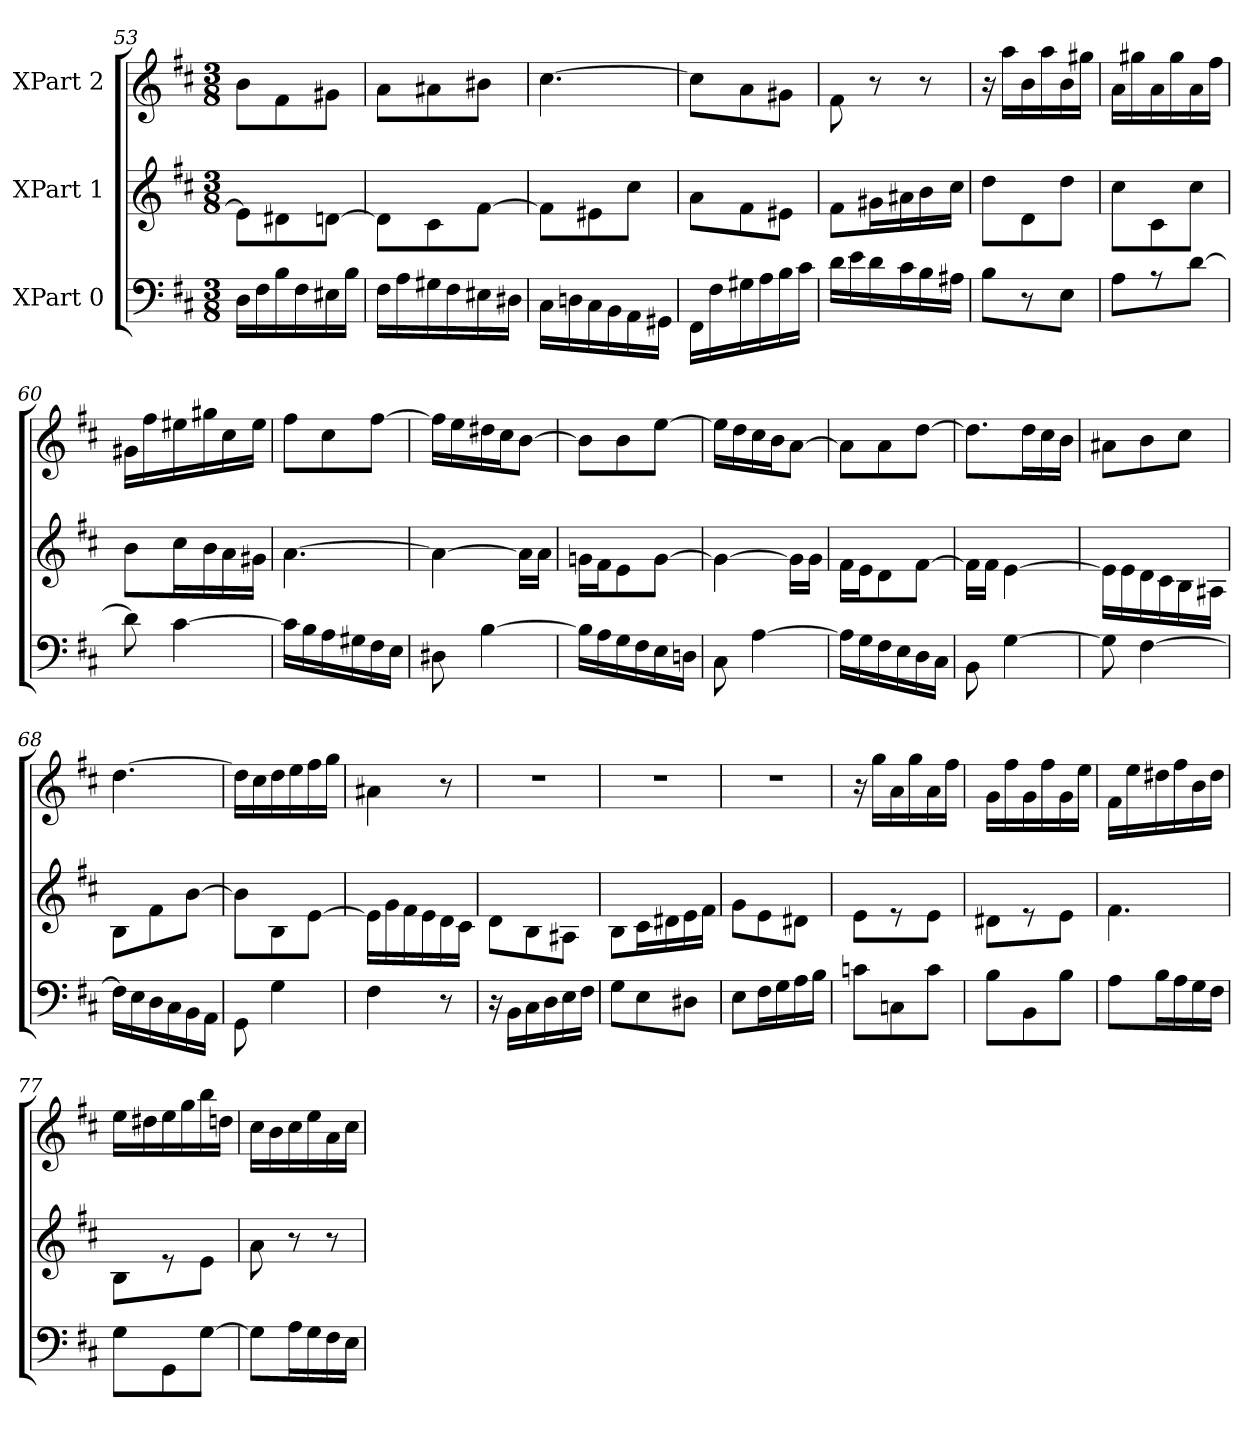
**kern	**kern	**kern
*part3	*part2	*part1
*staff3	*staff2	*staff1
*I"XPart 0	*I"XPart 1	*I"XPart 2
*clefF4	*clefG2	*clefG2
*k[f#c#]	*k[f#c#]	*k[f#c#]
*M3/8	*M3/8	*M3/8
=53	=53	=53
16D\L	8e\L]	8b\L
16F#\	.	.
16B\	8d#X\	8f#\
16F#\	.	.
16E#X\	[8dn\J	8g#X\J
16B\J	.	.
=54	=54	=54
16F#\L	8d\L]	8a\L
16A\	.	.
16G#X\	8c#\	8a#X\
16F#\	.	.
16E#X\	[8f#\J	8b#X\J
16D#X\J	.	.
=55	=55	=55
16C#\L	8f#\L]	[4.cc#\
16Dn\	.	.
16C#\	8e#X\	.
16BB\	.	.
16AA\	8cc#\J	.
16GG#X\J	.	.
=56	=56	=56
16FF#\L	8a\L	8cc#\L]
16F#\	.	.
16G#X\	8f#\	8a\
16A\	.	.
16B\	8e#X\J	8g#X\J
16c#\J	.	.
=57	=57	=57
16d\L	8f#\L	8f#\
16e\	.	.
16d\	16g#X\	8r
16c#\	16a#X\	.
16B\	16b\	8r
16A#X\J	16cc#\J	.
=58	=58	=58
8B\L	8dd\L	16r
.	.	16aa\L
8r	8d\	16b\
.	.	16aa\
8E\J	8dd\J	16b\
.	.	16gg#X\J
=59	=59	=59
8A\L	8cc#\L	16a\L
.	.	16gg#X\
8r	8c#\	16a\
.	.	16gg#\
[8d\J	8cc#\J	16a\
.	.	16ff#\J
=60	=60	=60
8d\]	8b\L	16g#X\L
.	.	16ff#\
[4c#\	16cc#\	16ee#X\
.	16b\	16gg#\
.	16a\	16cc#\
.	16g#X\J	16ee#\J
=61	=61	=61
16c#\L]	[4.a\	8ff#\L
16B\	.	.
16A\	.	8cc#\
16G#X\	.	.
16F#\	.	[8ff#\J
16E\J	.	.
=62	=62	=62
8D#X\	4a\_	16ff#\L]
.	.	16ee\
[4B\	.	16dd#X\
.	.	16cc#\
.	16a\L]	[8b\J
.	16a\J	.
=63	=63	=63
16B\L]	16gn\L	8b\L]
16A\	16f#\	.
16G\	8e\	8b\
16F#\	.	.
16E\	[8g\J	[8ee\J
16Dn\J	.	.
=64	=64	=64
8C#\	4g\_	16ee\L]
.	.	16dd\
[4A\	.	16cc#\
.	.	16b\
.	16g\L]	[8a\J
.	16g\J	.
=65	=65	=65
16A\L]	16f#\L	8a\L]
16G\	16e\	.
16F#\	8d\	8a\
16E\	.	.
16D\	[8f#\J	[8dd\J
16C#\J	.	.
=66	=66	=66
8BB\	16f#\L]	8.dd\L]
.	16f#\J	.
[4G\	[4e\	.
.	.	16dd\
.	.	16cc#\
.	.	16b\J
=67	=67	=67
8G\]	16e\L]	8a#X\L
.	16e\	.
[4F#\	16d\	8b\
.	16c#\	.
.	16B\	8cc#\J
.	16A#X\J	.
=68	=68	=68
16F#\L]	8B\L	[4.dd\
16E\	.	.
16D\	8f#\	.
16C#\	.	.
16BB\	[8b\J	.
16AA\J	.	.
=69	=69	=69
8GG\	8b\L]	16dd\L]
.	.	16cc#\
4G\	8B\	16dd\
.	.	16ee\
.	[8e\J	16ff#\
.	.	16gg\J
=70	=70	=70
4F#\	16e\L]	4a#X\
.	16g\	.
.	16f#\	.
.	16e\	.
8r	16d\	8r
.	16c#\J	.
=71	=71	=71
16r	8d\L	4.r
16BB\L	.	.
16C#\	8B\	.
16D\	.	.
16E\	8A#X\J	.
16F#\J	.	.
=72	=72	=72
8G\L	8B\L	4.r
8E\	16c#\	.
.	16d#X\	.
8D#X\J	16e\	.
.	16f#\J	.
=73	=73	=73
8E\L	8g\L	4.r
16F#\	8e\	.
16G\	.	.
16A\	8d#X\J	.
16B\J	.	.
=74	=74	=74
8cn\L	8e\L	16r
.	.	16gg\L
8Cn\	8r	16a\
.	.	16gg\
8c\J	8e\J	16a\
.	.	16ff#\J
=75	=75	=75
8B\L	8d#X\L	16g\L
.	.	16ff#\
8BB\	8r	16g\
.	.	16ff#\
8B\J	8e\J	16g\
.	.	16ee\J
=76	=76	=76
8A\L	4.f#\	16f#\L
.	.	16ee\
16B\	.	16dd#X\
16A\	.	16ff#\
16G\	.	16b\
16F#\J	.	16dd#\J
=77	=77	=77
8G\L	8B\L	16ee\L
.	.	16dd#X\
8GG\	8r	16ee\
.	.	16gg\
[8G\J	8e\J	16bb\
.	.	16ddn\J
=78	=78	=78
8G\L]	8a\	16cc#\L
.	.	16b\
16A\	8r	16cc#\
16G\	.	16ee\
16F#\	8r	16a\
16E\J	.	16cc#\J
=	=	=
*-	*-	*-
